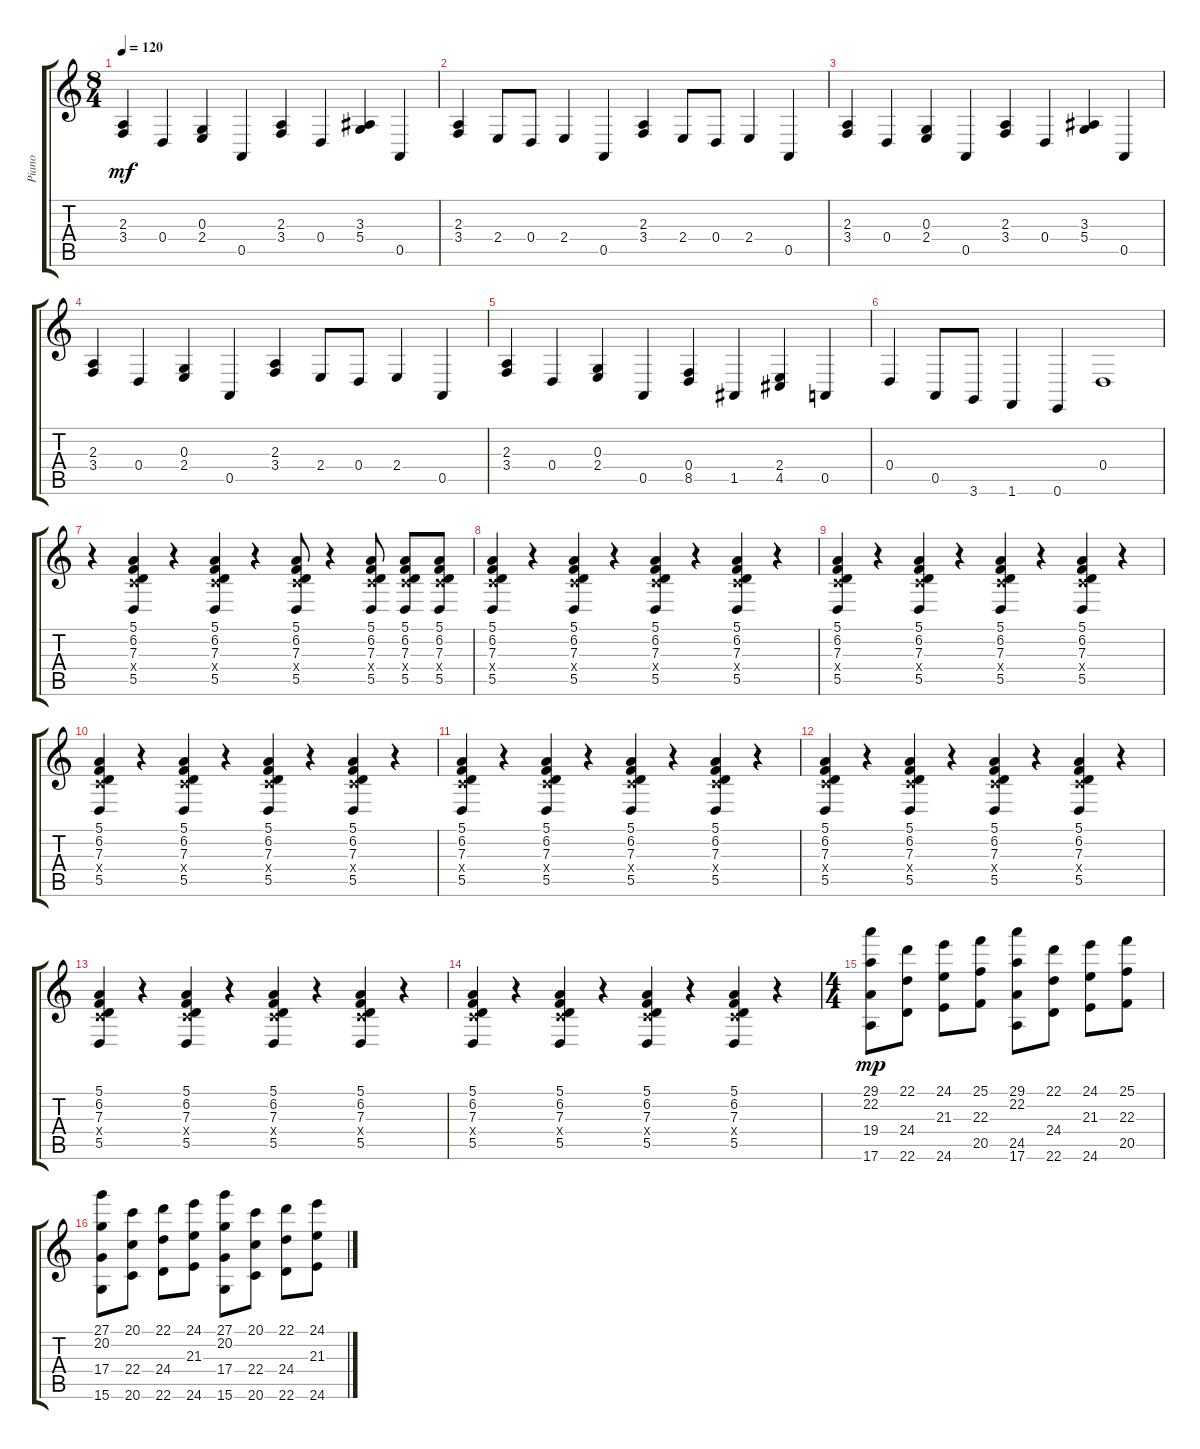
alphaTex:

\track ("Piano" "Piano") {instrument acousticgrandpiano}
\staff {score tabs}
\tuning (E4 B3 G3 D3 A2 E2) {hide}
\ts (8 4)
\tempo 120
\clef g2
\ks c
(2.3 3.4).4{dy mf} 0.4.4 (0.3 2.4).4 0.5.4 (2.3 3.4).4 0.4.4 (3.3 5.4).4 0.5.4 |
(2.3 3.4).4 2.4.8 0.4.8 2.4.4 0.5.4 (2.3 3.4).4 2.4.8 0.4.8 2.4.4 0.5.4 |
(2.3 3.4).4 0.4.4 (0.3 2.4).4 0.5.4 (2.3 3.4).4 0.4.4 (3.3 5.4).4 0.5.4 |
(2.3 3.4).4 0.4.4 (0.3 2.4).4 0.5.4 (2.3 3.4).4 2.4.8 0.4.8 2.4.4 0.5.4 |
(2.3 3.4).4 0.4.4 (0.3 2.4).4 0.5.4 (0.4 8.5).4 1.5.4 (2.4 4.5).4 0.5.4 |
0.4.4 0.5.8 3.6.8 1.6.4 0.6.4 0.4.1 |
r.4 (5.1 6.2 7.3 10.4{x} 5.5).4 r.4 (5.1 6.2 7.3 10.4{x} 5.5).4 r.4 (5.1 6.2 7.3 10.4{x} 5.5).8 r.4 (5.1 6.2 7.3 10.4{x} 5.5).8 (5.1 6.2 7.3 10.4{x} 5.5).8 (5.1 6.2 7.3 10.4{x} 5.5).8 |
(5.1 6.2 7.3 10.4{x} 5.5).4 r.4 (5.1 6.2 7.3 10.4{x} 5.5).4 r.4 (5.1 6.2 7.3 10.4{x} 5.5).4 r.4 (5.1 6.2 7.3 10.4{x} 5.5).4 r.4 |
(5.1 6.2 7.3 10.4{x} 5.5).4 r.4 (5.1 6.2 7.3 10.4{x} 5.5).4 r.4 (5.1 6.2 7.3 10.4{x} 5.5).4 r.4 (5.1 6.2 7.3 10.4{x} 5.5).4 r.4 |
(5.1 6.2 7.3 10.4{x} 5.5).4 r.4 (5.1 6.2 7.3 10.4{x} 5.5).4 r.4 (5.1 6.2 7.3 10.4{x} 5.5).4 r.4 (5.1 6.2 7.3 10.4{x} 5.5).4 r.4 |
(5.1 6.2 7.3 10.4{x} 5.5).4 r.4 (5.1 6.2 7.3 10.4{x} 5.5).4 r.4 (5.1 6.2 7.3 10.4{x} 5.5).4 r.4 (5.1 6.2 7.3 10.4{x} 5.5).4 r.4 |
(5.1 6.2 7.3 10.4{x} 5.5).4 r.4 (5.1 6.2 7.3 10.4{x} 5.5).4 r.4 (5.1 6.2 7.3 10.4{x} 5.5).4 r.4 (5.1 6.2 7.3 10.4{x} 5.5).4 r.4 |
(5.1 6.2 7.3 10.4{x} 5.5).4 r.4 (5.1 6.2 7.3 10.4{x} 5.5).4 r.4 (5.1 6.2 7.3 10.4{x} 5.5).4 r.4 (5.1 6.2 7.3 10.4{x} 5.5).4 r.4 |
(5.1 6.2 7.3 10.4{x} 5.5).4 r.4 (5.1 6.2 7.3 10.4{x} 5.5).4 r.4 (5.1 6.2 7.3 10.4{x} 5.5).4 r.4 (5.1 6.2 7.3 10.4{x} 5.5).4 r.4 |
\ts (4 4)
(29.1 22.2 19.4 17.6).8{dy mp} (22.1 24.4 22.6).8 (24.1 21.3 24.6).8 (25.1 22.3 20.5).8 (29.1 22.2 24.5 17.6).8 (22.1 24.4 22.6).8 (24.1 21.3 24.6).8 (25.1 22.3 20.5).8 |
(27.1 20.2 17.4 15.6).8 (20.1 22.4 20.6).8 (22.1 24.4 22.6).8 (24.1 21.3 24.6).8 (27.1 20.2 17.4 15.6).8 (20.1 22.4 20.6).8 (22.1 24.4 22.6).8 (24.1 21.3 24.6).8
